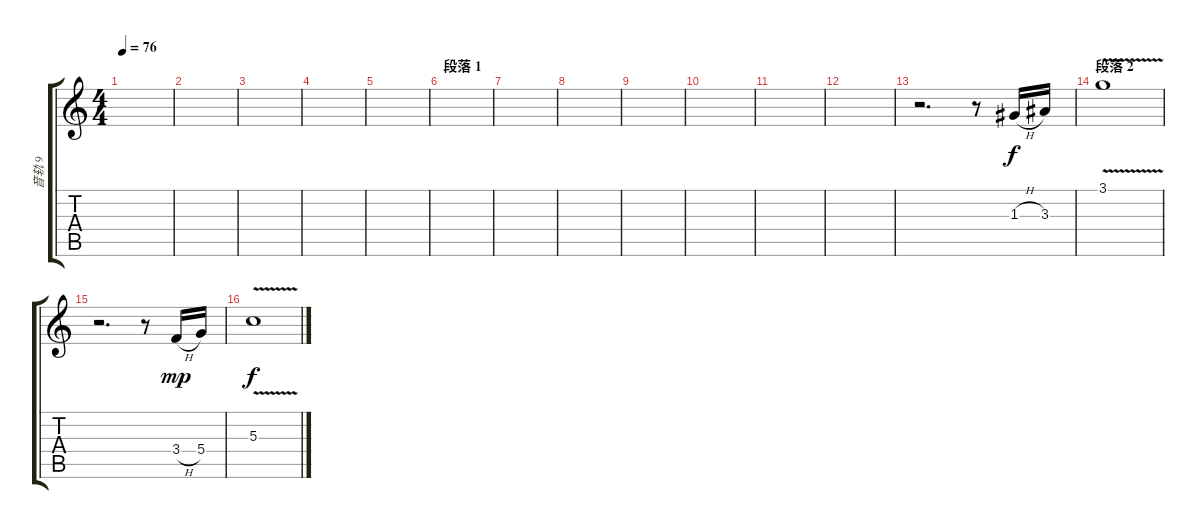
\track ("音轨 9" "音轨 9") {instrument acousticguitarnylon}
\staff {score tabs}
\tuning (E4 B3 G3 D3 A2 E2) {hide}
\ts (4 4)
\tempo 76
\clef g2
\ks c
|
|
|
|
|
\section ("" "段落 1")
|
|
|
|
|
|
|
r.2{d} r.8 1.3{h}.16 3.3.16 |
\section ("" "段落 2")
3.1{v}.1{dy f} |
r.2{d} r.8 3.4{h}.16{dy mp} 5.4.16 |
5.3{v}.1{dy f}
